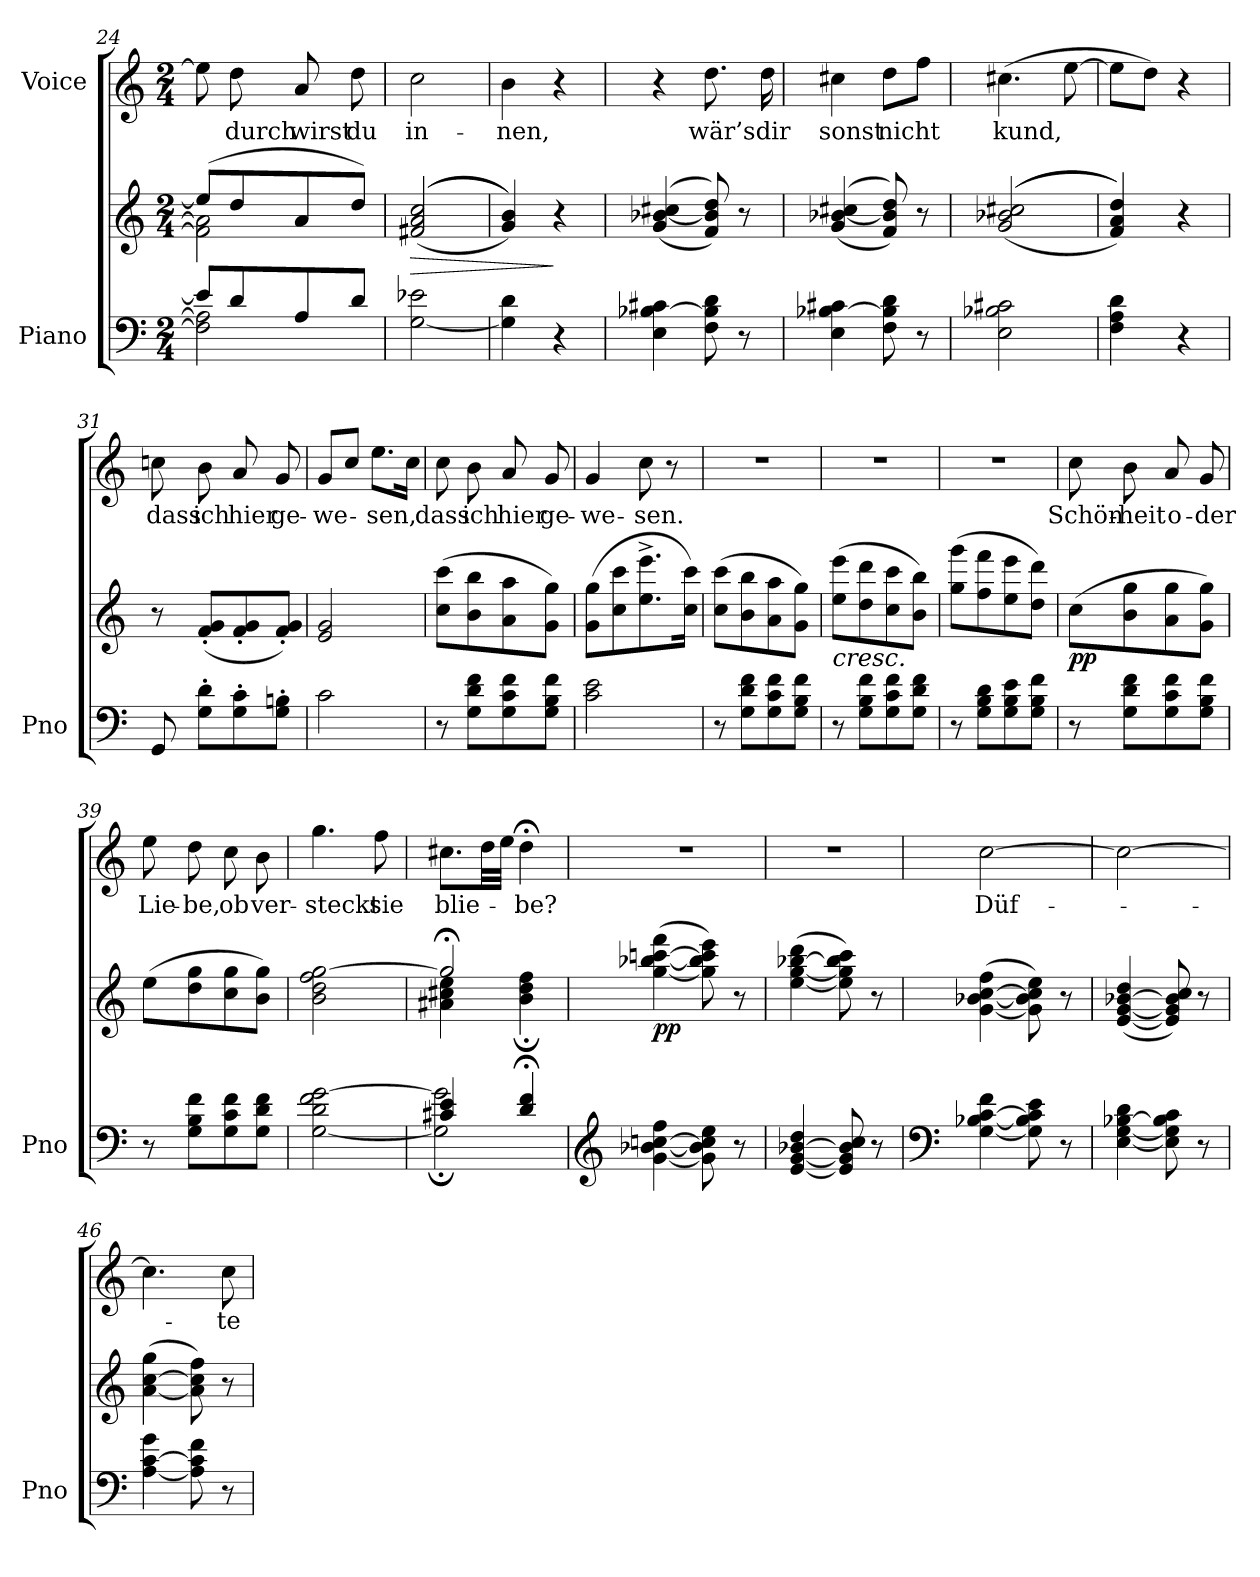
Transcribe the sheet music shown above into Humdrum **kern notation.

**kern	**kern	**dynam	**kern	**text
*part2	*part2	*part2	*part1	*part1
*staff3	*staff2	*staff2/3	*staff1	*staff1
*I"Piano	*	*	*I"Voice	*
*I'Pno	*	*	*	*
*clefF4	*clefG2	*	*clefG2	*
*k[]	*k[]	*	*k[]	*
*M2/4	*M2/4	*	*M2/4	*
=24	=24	=24	=24	=24
*^	*^	*	*	*
8e/L]	2F\] 2A\]	(8ee/L]	2f\] 2a\]	.	8ee\]	.
8d/	.	8dd/	.	.	8dd\	-durch
8A/	.	8a/	.	.	8a/	wirst
8d/J	.	8dd/J)	.	.	8dd\	du
*v	*v	*	*	*	*	*
*	*v	*v	*	*	*
=25	=25	=25	=25	=25
!	!	!LO:HP:b	!	!
[2G\ 2e-X\	(>((2f#X/ 2a/ 2cc/	>	2cc\	in-
=26	=26	=26	=26	=26
4G\] 4d\	4g/ 4b/)))	.	4b\	-nen,
4r	4r	]	4r	.
=27	=27	=27	=27	=27
4E\ [<4B-X\ 4c#X\	(<(4g/ [<4b-X/ 4cc#X/	.	4r	.
8F\ 8B-\] 8d\	8f/ 8b-/] 8dd/))	.	8.dd\	wär’s
8r	8r	.	.	.
.	.	.	16dd\	dir
=28	=28	=28	=28	=28
4E\ [<4B-X\ 4c#X\	(<(4g/ [<4b-X/ 4cc#X/	.	4cc#X\	sonst
8F\ 8B-\] 8d\	8f/ 8b-/] 8dd/))	.	8dd\L	nicht
8r	8r	.	8ff\J	.
=29	=29	=29	=29	=29
2E\ 2B-X\ 2c#X\	((>(<2g/ 2b-X/ 2cc#X/	.	(4.cc#X\	kund,
.	.	.	[8ee\	.
=30	=30	=30	=30	=30
4F\ 4A\ 4d\	4f/ 4a/ 4dd/)))	.	8ee\L]	.
.	.	.	8dd\J)	.
4r	4r	.	4r	.
=31	=31	=31	=31	=31
8GG/	8r	.	8ccn\	dass
8G\' 8d\'L	(8f/' 8g/'L	.	8b\	ich
8G\' 8c\'	8f/' 8g/'	.	8a/	hier
8G\' 8Bn\'J	8f/' 8g/'J)	.	8g/	ge-
=32	=32	=32	=32	=32
2c\	2e/ 2g/	.	8g/L	-we-
.	.	.	8cc/J	.
.	.	.	8.ee\L	-sen,
.	.	.	16cc\Jk	.
=33	=33	=33	=33	=33
8r	(8cc\ 8ccc\L	.	8cc\	dass
8G\ 8d\ 8f\L	8b\ 8bb\	.	8b\	ich
8G\ 8c\ 8f\	8a\ 8aa\	.	8a/	hier
8G\ 8B\ 8f\J	8g\ 8gg\J)	.	8g/	ge-
=34	=34	=34	=34	=34
2c\ 2e\	(8g\ 8gg\L	.	4g/	-we--
.	8cc\ 8ccc\	.	.	.
.	8.ee\^< 8.eee\^<	.	8cc\	-sen.
.	.	.	8r	.
.	16cc\ 16ccc\Jk)	.	.	.
=35	=35	=35	=35	=35
8r	(8cc\ 8ccc\L	.	2r	.
8G\ 8d\ 8f\L	8b\ 8bb\	.	.	.
8G\ 8c\ 8f\	8a\ 8aa\	.	.	.
8G\ 8B\ 8f\J	8g\ 8gg\J)	.	.	.
=36	=36	=36	=36	=36
!	!LO:TX:b:i:t=cresc.	!	!	!
8r	(8ee\ 8eee\L	.	2r	.
8G\ 8B\ 8f\L	8dd\ 8ddd\	.	.	.
8G\ 8c\ 8f\	8cc\ 8ccc\	.	.	.
8G\ 8d\ 8f\J	8b\ 8bb\J)	.	.	.
=37	=37	=37	=37	=37
8r	(8gg\ 8ggg\L	.	2r	.
8G\ 8B\ 8d\L	8ff\ 8fff\	.	.	.
8G\ 8B\ 8e\	8ee\ 8eee\	.	.	.
8G\ 8B\ 8f\J	8dd\ 8ddd\J)	.	.	.
=38	=38	=38	=38	=38
!	!	!LO:DY:b	!	!
8r	(8cc\L	pp	8cc\	Schön-
8G\ 8d\ 8f\L	8b\ 8gg\	.	8b\	-heit
8G\ 8c\ 8f\	8a\ 8gg\	.	8a/	o-
8G\ 8B\ 8f\J	8g\ 8gg\J)	.	8g/	-der
=39	=39	=39	=39	=39
8r	(8ee\L	.	8ee\	Lie-
8G\ 8B\ 8f\L	8dd\ 8gg\	.	8dd\	-be,
8G\ 8c\ 8f\	8cc\ 8gg\	.	8cc\	ob
8G\ 8d\ 8f\J	8b\ 8gg\J)	.	8b\	ver-
=40	=40	=40	=40	=40
[2G\ 2d\ 2f\ [>2g\	2b\ 2dd\ 2ff\ [>2gg\	.	4.gg\	-steckt
.	.	.	8ff\	sie
=41	=41	=41	=41	=41
*^	*^	*	*	*
4c#X/ 4e/	2G\]; 2g\];	2gg;</]	4a#X\ 4cc#X\ 4ee\	.	8.cc#X\L	blie-
.	.	.	.	.	32dd\LL	.
.	.	.	.	.	32ee\JJJ	.
4d/; 4f/;	.	.	4b\;< 4dd\;< 4ff\;<	.	4dd;<\	-be?
*v	*v	*	*	*	*	*
*	*v	*v	*	*	*
=42	=42	=42	=42	=42
*clefG2	*	*	*	*
*	*^	*	*	*
!	!	!	!LO:DY:b	!	!
*	*v	*v	*	*	*
[4g\ [4b-X\ [4ccn\ 4ff\	(>[4gg\ [4bb-X\ [4cccn\ 4fff\	pp	2r	.
8g\] 8b-\] 8cc\] 8ee\	8gg\] 8bb-\] 8ccc\] 8eee\)	.	.	.
8r	8r	.	.	.
=43	=43	=43	=43	=43
[4e/ [4g/ [<4b-X/ 4dd/	(>[4ee\ [<4gg\ [4bb-X\ 4ddd\	.	2r	.
8e/] 8g/] 8b-/] 8cc/	8ee\] 8gg\] 8bb-\] 8ccc\)	.	.	.
8r	8r	.	.	.
=44	=44	=44	=44	=44
*clefF4	*	*	*	*
[4G\ [<4B-X\ [4c\ 4f\	(>[4g\ [<4b-X\ [4cc\ 4ff\	.	[2cc\	Düf-
8G\] 8B-\] 8c\] 8e\	8g\] 8b-\] 8cc\] 8ee\)	.	.	.
8r	8r	.	.	.
=45	=45	=45	=45	=45
[4E\ [<4G\ [4B-X\ 4d\	([4e/ [4g/ [4b-X/ 4dd/	.	2cc\_	.
8E\] 8G\] 8B-\] 8c\	8e/] 8g/] 8b-/] 8cc/)	.	.	.
8r	8r	.	.	.
=46	=46	=46	=46	=46
[4A\ [>4c\ 4g\	(>[4a\ [4cc\ 4gg\	.	4.cc\]	.
8A\] 8c\] 8f\	8a\] 8cc\] 8ff\)	.	.	.
8r	8r	.	8cc\	-te
=	=	=	=	=
*-	*-	*-	*-	*-
